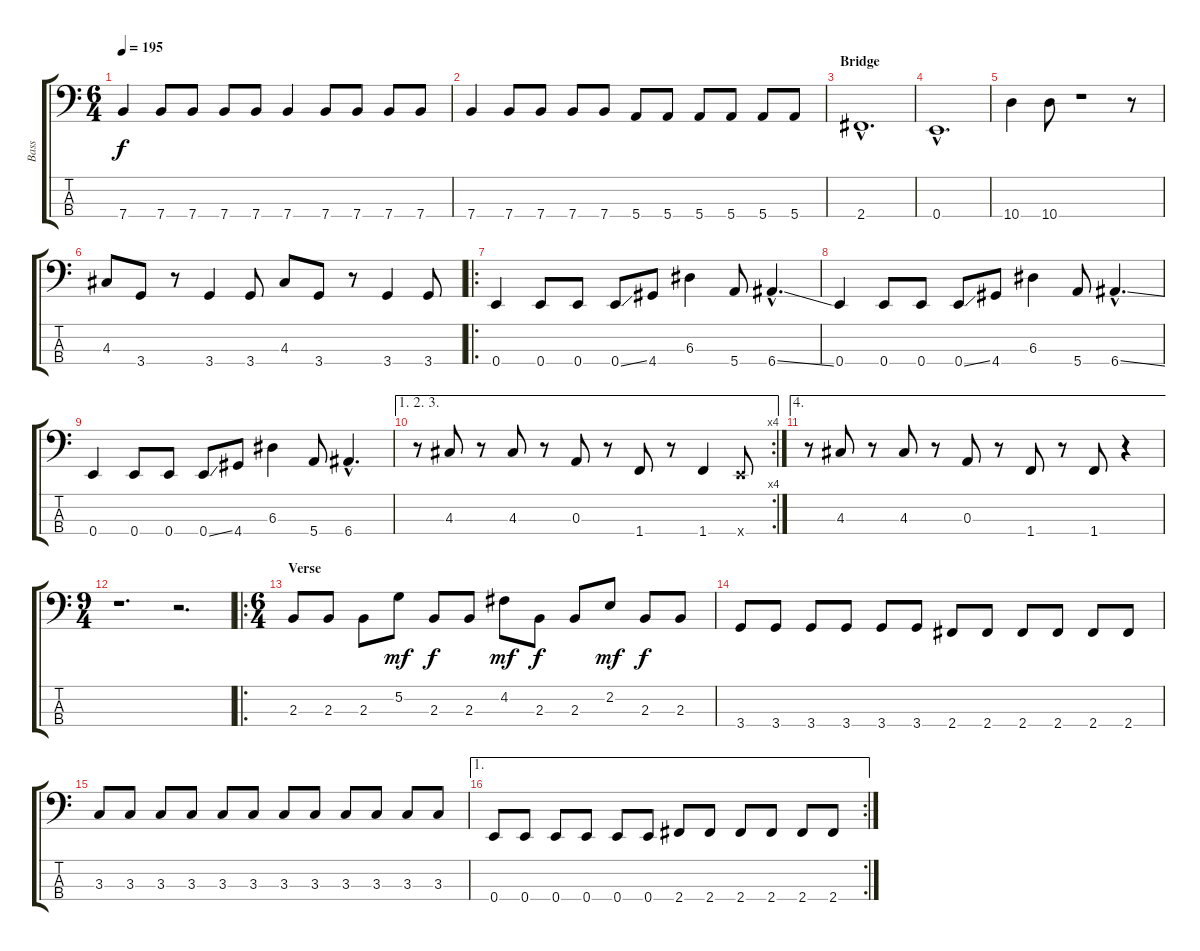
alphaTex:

\track ("Bass" "Bass") {instrument electricbassfinger}
\staff {score tabs}
\tuning (G2 D2 A1 E1) {hide}
\ts (6 4)
\tempo 195
\clef f4
\ks c
7.4.4{dy f} 7.4.8 7.4.8 7.4.8 7.4.8 7.4.4 7.4.8 7.4.8 7.4.8 7.4.8 |
7.4.4 7.4.8 7.4.8 7.4.8 7.4.8 5.4.8 5.4.8 5.4.8 5.4.8 5.4.8 5.4.8 |
\section ("" "Bridge")
2.4{hac}.1{d} |
0.4{hac}.1{d} |
10.4.4 10.4.8 r.1 r.8 |
4.3.8 3.4.8 r.8 3.4.4 3.4.8 4.3.8 3.4.8 r.8 3.4.4 3.4.8 |
\ro
0.4.4 0.4.8 0.4.8 0.4{ss}.8 4.4.8 6.3.4 5.4.8 6.4{ss hac}.4{d} |
0.4.4 0.4.8 0.4.8 0.4{ss}.8 4.4.8 6.3.4 5.4.8 6.4{ss hac}.4{d} |
0.4.4 0.4.8 0.4.8 0.4{ss}.8 4.4.8 6.3.4 5.4.8 6.4{hac}.4{d} |
\ae (1 2 3)
\rc 4
r.8 4.3.8 r.8 4.3.8 r.8 0.3.8 r.8 1.4.8 r.8 1.4.4 0.4{x}.8 |
\ae 4
r.8 4.3.8 r.8 4.3.8 r.8 0.3.8 r.8 1.4.8 r.8 1.4.8 r.4 |
\ts (9 4)
r.1{d} r.2{d} |
\ro
\ts (6 4)
\section ("" "Verse")
2.3.8 2.3.8 2.3.8 5.2.8{dy mf} 2.3.8{dy f} 2.3.8 4.2.8{dy mf} 2.3.8{dy f} 2.3.8 2.2.8{dy mf} 2.3.8{dy f} 2.3.8 |
3.4.8 3.4.8 3.4.8 3.4.8 3.4.8 3.4.8 2.4.8 2.4.8 2.4.8 2.4.8 2.4.8 2.4.8 |
3.3.8 3.3.8 3.3.8 3.3.8 3.3.8 3.3.8 3.3.8 3.3.8 3.3.8 3.3.8 3.3.8 3.3.8 |
\ae 1
\rc 2
0.4.8 0.4.8 0.4.8 0.4.8 0.4.8 0.4.8 2.4.8 2.4.8 2.4.8 2.4.8 2.4.8 2.4.8
